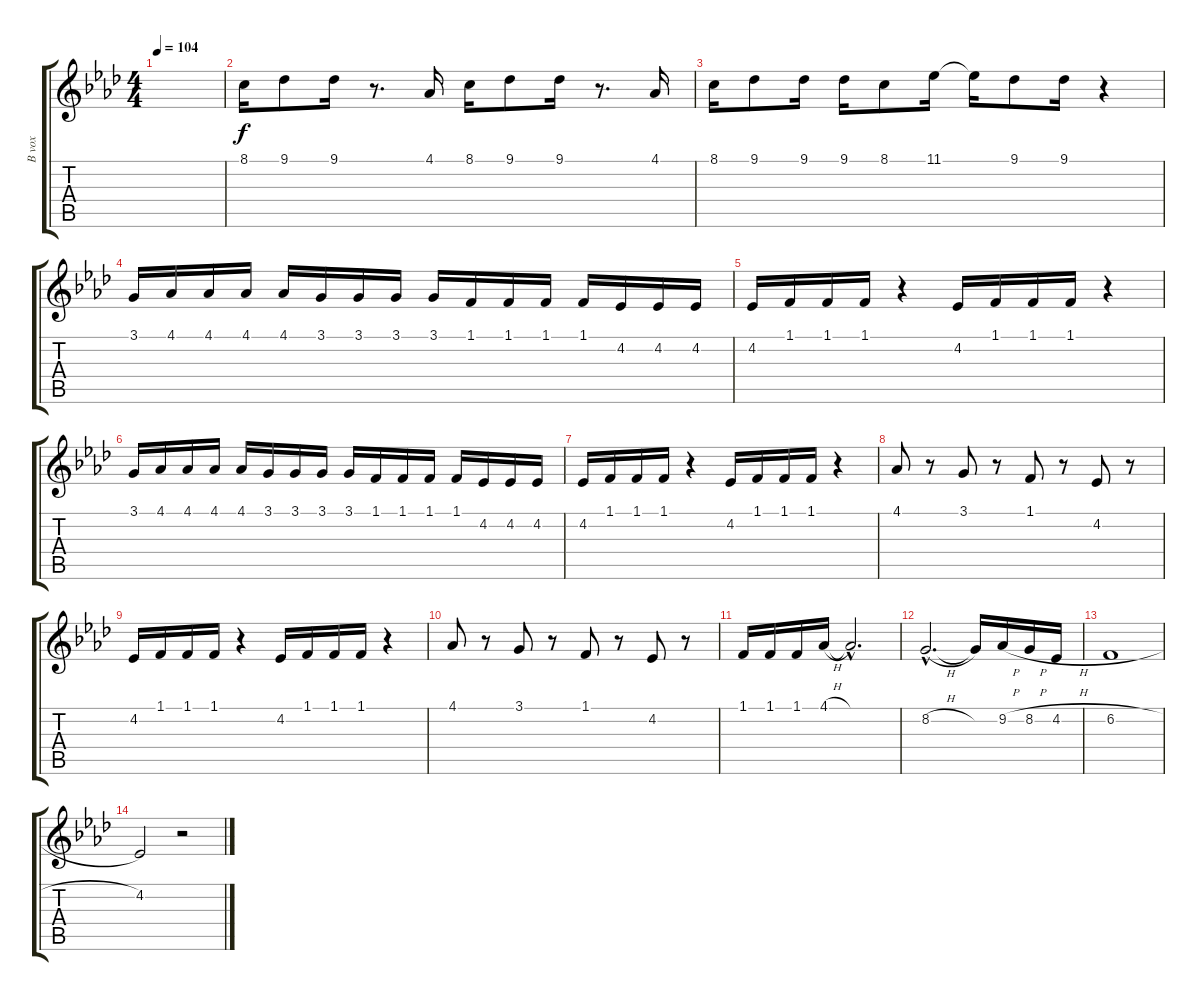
\track ("B vox" "B vox") {instrument synthvoice}
\staff {score tabs}
\tuning (E4 B3 G3 D3 A2 E2) {hide}
\ts (4 4)
\tempo 104
\clef g2
\ks ab
|
8.1.16 9.1.8 9.1.16 r.8{d} 4.1.16 8.1.16 9.1.8 9.1.16 r.8{d} 4.1.16 |
8.1.16 9.1.8 9.1.16 9.1.16 8.1.8 11.1.16 11.1{t}.16 9.1.8 9.1.16 r.4 |
3.1.16 4.1.16 4.1.16 4.1.16 4.1.16 3.1.16 3.1.16 3.1.16 3.1.16 1.1.16 1.1.16 1.1.16 1.1.16 4.2.16 4.2.16 4.2.16 |
4.2.16 1.1.16 1.1.16 1.1.16 r.4 4.2.16 1.1.16 1.1.16 1.1.16 r.4 |
3.1.16 4.1.16 4.1.16 4.1.16 4.1.16 3.1.16 3.1.16 3.1.16 3.1.16 1.1.16 1.1.16 1.1.16 1.1.16 4.2.16 4.2.16 4.2.16 |
4.2.16 1.1.16 1.1.16 1.1.16 r.4 4.2.16 1.1.16 1.1.16 1.1.16 r.4 |
4.1.8 r.8 3.1.8 r.8 1.1.8 r.8 4.2.8 r.8 |
4.2.16 1.1.16 1.1.16 1.1.16 r.4 4.2.16 1.1.16 1.1.16 1.1.16 r.4 |
4.1.8 r.8 3.1.8 r.8 1.1.8 r.8 4.2.8 r.8 |
1.1.16 1.1.16 1.1.16 4.1{h}.16 4.1{hac t}.2{d} |
8.2{h hac}.2{d} 8.2{t}.16 9.2{h}.16 8.2{h}.16 4.2{h}.16 |
6.2{h}.1 |
4.2.2 r.2
